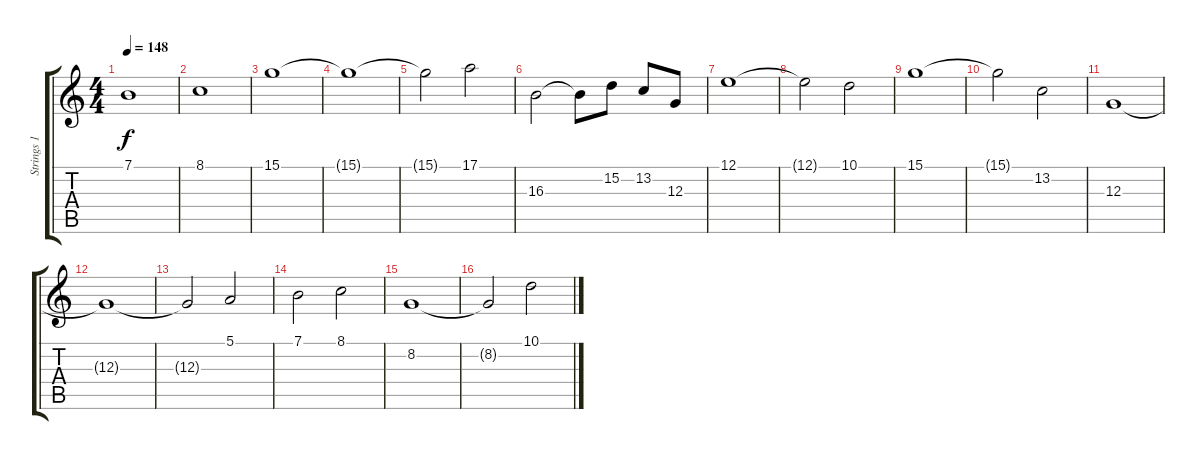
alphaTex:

\track ("Strings 1" "Strings 1") {instrument stringensemble1}
\staff {score tabs}
\tuning (E4 B3 G3 D3 A2 E2) {hide}
\ts (4 4)
\tempo 148
\clef g2
\ks c
7.1.1{dy f} |
8.1.1 |
15.1.1 |
15.1{t}.1 |
15.1{t}.2 17.1.2 |
16.3.2 16.3{t}.8 15.2.8 13.2.8 12.3.8 |
12.1.1 |
12.1{t}.2 10.1.2 |
15.1.1 |
15.1{t}.2 13.2.2 |
12.3.1 |
12.3{t}.1 |
12.3{t}.2 5.1.2 |
7.1.2 8.1.2 |
8.2.1 |
8.2{t}.2 10.1.2
